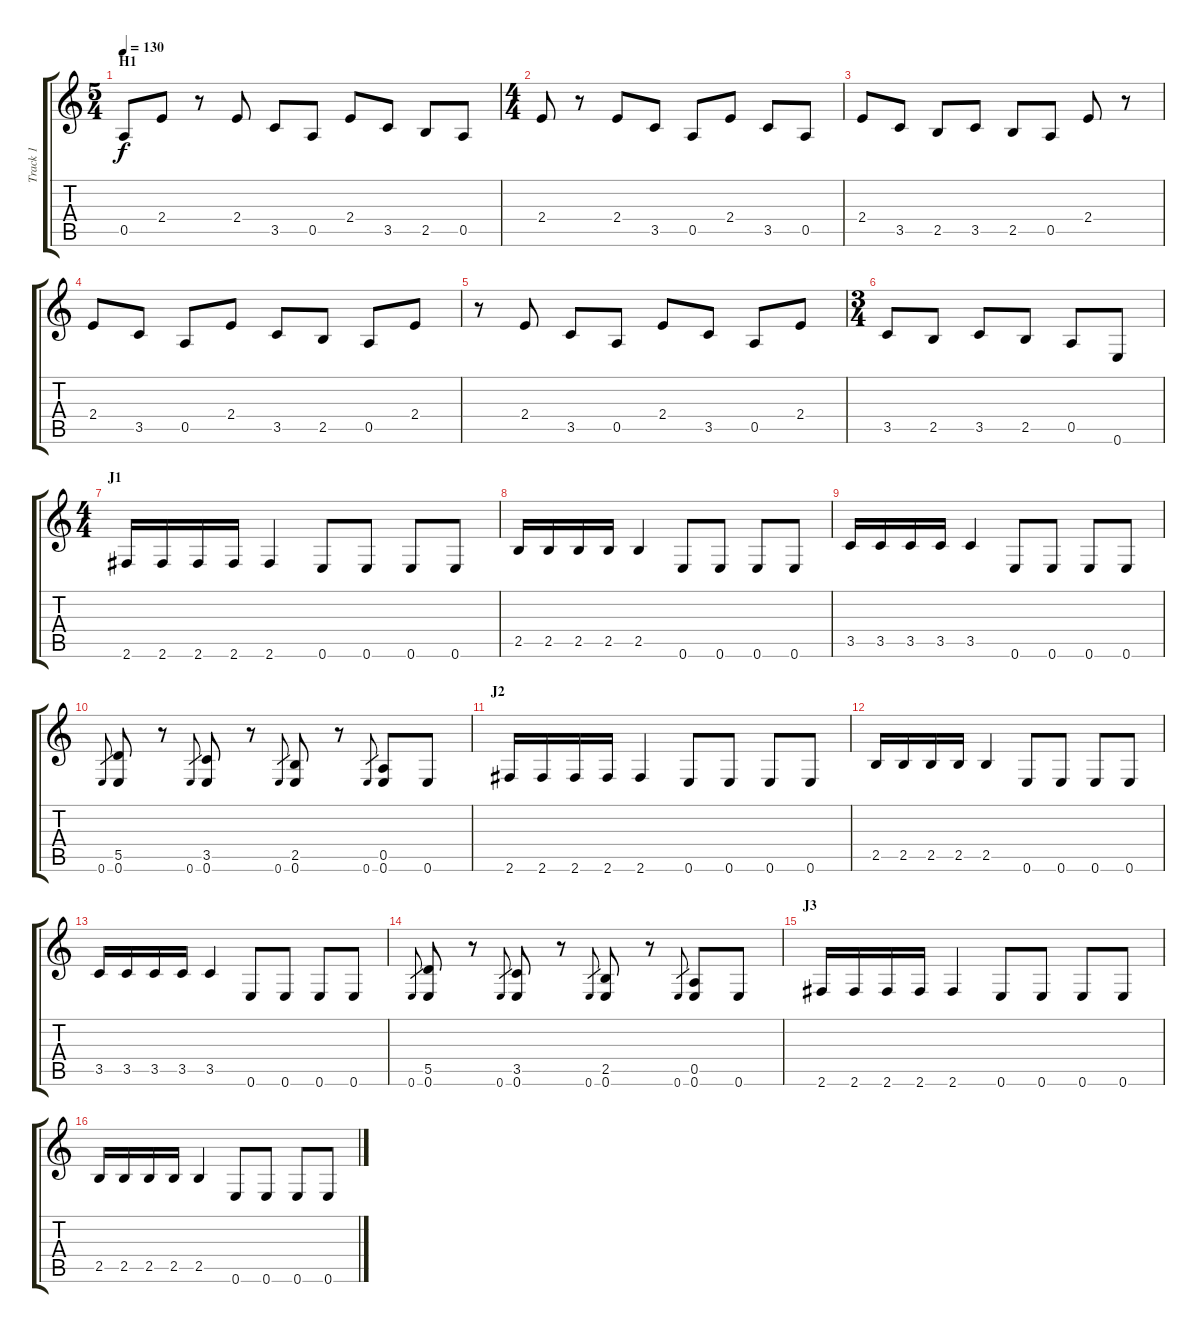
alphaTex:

\track ("Track 1" "Track 1") {instrument distortionguitar}
\staff {score tabs}
\tuning (E4 B3 G3 D3 A2 E2) {hide}
\ts (5 4)
\section ("" "H1")
\tempo 130
\clef g2
\ks c
0.5.8{dy f} 2.4.8 r.8 2.4.8 3.5.8 0.5.8 2.4.8 3.5.8 2.5.8 0.5.8 |
\ts (4 4)
2.4.8 r.8 2.4.8 3.5.8 0.5.8 2.4.8 3.5.8 0.5.8 |
2.4.8 3.5.8 2.5.8 3.5.8 2.5.8 0.5.8 2.4.8 r.8 |
2.4.8 3.5.8 0.5.8 2.4.8 3.5.8 2.5.8 0.5.8 2.4.8 |
r.8 2.4.8 3.5.8 0.5.8 2.4.8 3.5.8 0.5.8 2.4.8 |
\ts (3 4)
3.5.8 2.5.8 3.5.8 2.5.8 0.5.8 0.6.8 |
\ts (4 4)
\section ("" "J1")
2.6.16 2.6.16 2.6.16 2.6.16 2.6.4 0.6.8 0.6.8 0.6.8 0.6.8 |
2.5.16 2.5.16 2.5.16 2.5.16 2.5.4 0.6.8 0.6.8 0.6.8 0.6.8 |
3.5.16 3.5.16 3.5.16 3.5.16 3.5.4 0.6.8 0.6.8 0.6.8 0.6.8 |
0.6.8{gr} (5.5 0.6).8 r.8 0.6.8{gr} (3.5 0.6).8 r.8 0.6.8{gr} (2.5 0.6).8 r.8 0.6.8{gr} (0.5 0.6).8 0.6.8 |
\section ("" "J2")
2.6.16 2.6.16 2.6.16 2.6.16 2.6.4 0.6.8 0.6.8 0.6.8 0.6.8 |
2.5.16 2.5.16 2.5.16 2.5.16 2.5.4 0.6.8 0.6.8 0.6.8 0.6.8 |
3.5.16 3.5.16 3.5.16 3.5.16 3.5.4 0.6.8 0.6.8 0.6.8 0.6.8 |
0.6.8{gr} (5.5 0.6).8 r.8 0.6.8{gr} (3.5 0.6).8 r.8 0.6.8{gr} (2.5 0.6).8 r.8 0.6.8{gr} (0.5 0.6).8 0.6.8 |
\section ("" "J3")
2.6.16 2.6.16 2.6.16 2.6.16 2.6.4 0.6.8 0.6.8 0.6.8 0.6.8 |
2.5.16 2.5.16 2.5.16 2.5.16 2.5.4 0.6.8 0.6.8 0.6.8 0.6.8
